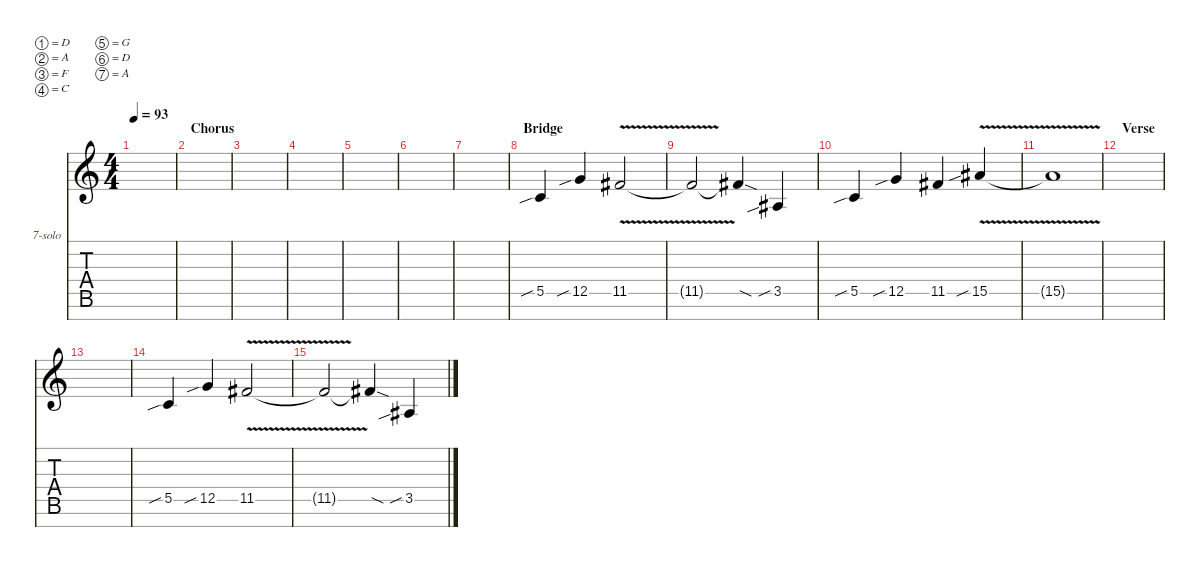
\defaultSystemsLayout 4
\hideDynamics
\bracketExtendMode nobrackets
\firstSystemTrackNameOrientation horizontal
\otherSystemsTrackNameOrientation horizontal
\track ("Guitar - Lead" "7-solo") {defaultSystemsLayout 8 solo instrument distortionguitar}
\staff {score tabs}
\tuning (D4 A3 F3 C3 G2 D2 A1)
\ts (4 4)
\scale
1.09919
\tempo 93
\accidentals auto
\clef g2
\ottava regular
\simile none
\scale
1.23955
\ks c
|
\section ("" "Chorus")
\scale
0.977463
\scale
0.960726 |
\scale
0.945884
\scale
0.960726 |
\scale
0.977463
\scale
0.960726 |
\scale
1.06761
\scale
0.960726 |
\scale
0.977463
\scale
0.960726 |
\scale
0.977463
\scale
0.996095 |
\section ("" "Bridge")
\scale
0.977463
\scale
0.960726 5.5{sib}.4{beam Up} 12.5{sib}.4{beam Up} 11.5{v acc #}.2{beam Up} |
\scale
1.09129
\scale
1.2086 11.5{t acc #}.2{beam Up} 11.5{sod t acc #}.4{beam Up} 3.5{sib acc #}.4{beam Up} |
\scale
0.969568
\scale
0.965147 5.5{sib}.4{beam Up} 12.5{sib}.4{beam Up} 11.5{acc #}.4{beam Up} 15.5{v sib acc #}.4{beam Up} |
\scale
0.969568
\scale
1.00052 15.5{t acc #}.1{beam Up} |
\section ("" "Verse")
\scale
0.969568
\scale
0.965147 |
\scale
1.09129
\scale
0.965147 |
\scale
0.969568
\scale
0.965147 5.5{sib}.4{beam Up} 12.5{sib}.4{beam Up} 11.5{v acc #}.2{beam Up} |
\scale
0.969568
\scale
0.965147 11.5{t acc #}.2{beam Up} 11.5{sod t acc #}.4{beam Up} 3.5{sib acc #}.4{beam Up} |
\scale
0.969568
\scale
0.965147
